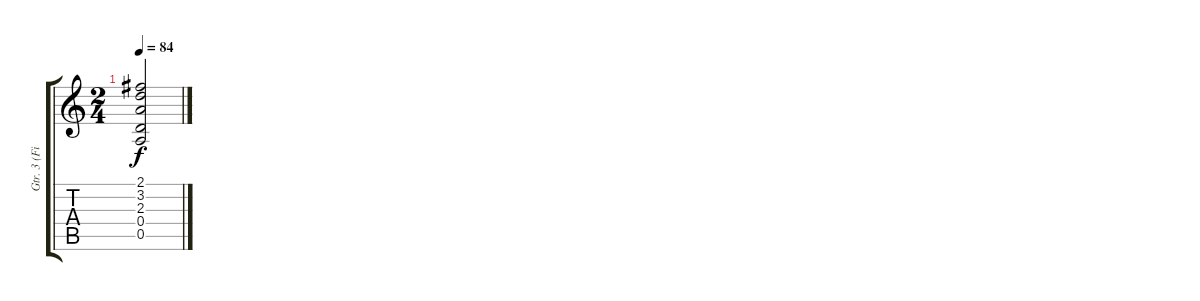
\track ("Gtr. 3 (Fills)" "Gtr. 3 (Fi") {instrument distortionguitar}
\staff {score tabs}
\tuning (E4 B3 G3 D3 A2 E2) {hide}
\ts (2 4)
\tempo 84
\clef g2
\ks c
(2.1{t} 3.2{t} 2.3{t} 0.4{t} 0.5{t}).2{dy f}
